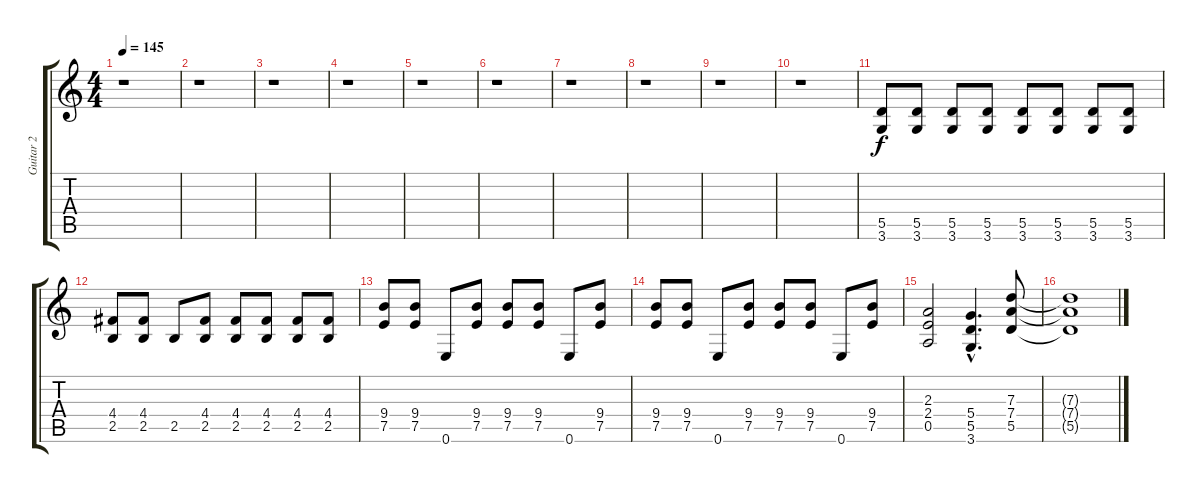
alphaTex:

\track ("Guitar 2" "Guitar 2") {instrument overdrivenguitar}
\staff {score tabs}
\tuning (E4 B3 G3 D3 A2 E2) {hide}
\ts (4 4)
\tempo 145
\clef g2
\ks c
r.1{dy f instrument overdrivenguitar} |
r.1 |
r.1 |
r.1 |
r.1 |
r.1 |
r.1 |
r.1 |
r.1 |
r.1 |
(5.5 3.6).8 (5.5 3.6).8 (5.5 3.6).8 (5.5 3.6).8 (5.5 3.6).8 (5.5 3.6).8 (5.5 3.6).8 (5.5 3.6).8 |
(4.4 2.5).8 (4.4 2.5).8 2.5.8 (4.4 2.5).8 (4.4 2.5).8 (4.4 2.5).8 (4.4 2.5).8 (4.4 2.5).8 |
(9.4 7.5).8 (9.4 7.5).8 0.6.8 (9.4 7.5).8 (9.4 7.5).8 (9.4 7.5).8 0.6.8 (9.4 7.5).8 |
(9.4 7.5).8 (9.4 7.5).8 0.6.8 (9.4 7.5).8 (9.4 7.5).8 (9.4 7.5).8 0.6.8 (9.4 7.5).8 |
(2.3 2.4 0.5).2 (5.4{hac} 5.5{hac} 3.6{hac}).4{d} (7.3 7.4 5.5).8 |
(7.3{t} 7.4{t} 5.5{t}).1
